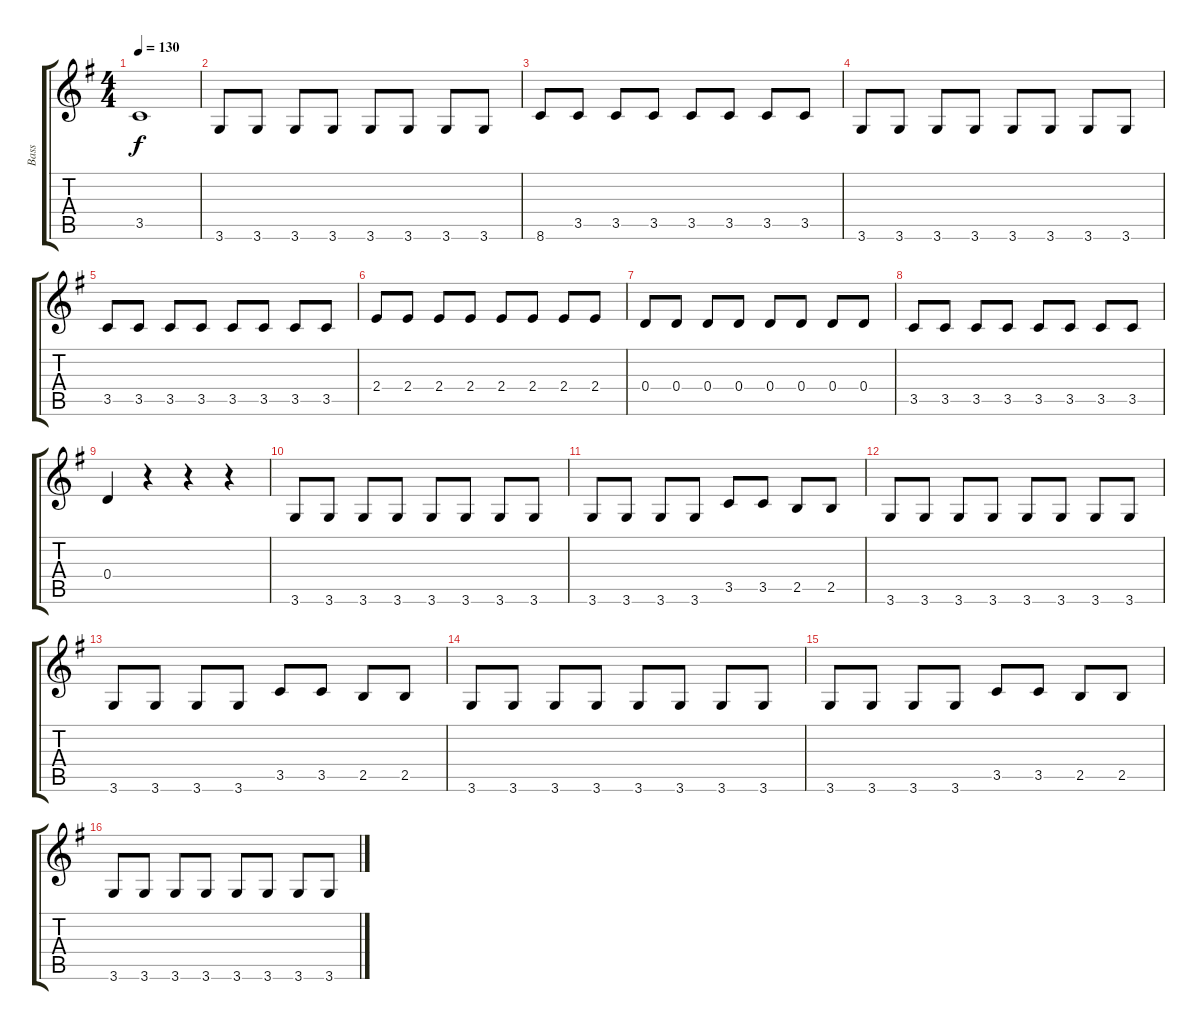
\track ("Bass" "Bass") {instrument electricbassfinger}
\staff {score tabs}
\tuning (E4 B3 G3 D3 A2 E2) {hide}
\ts (4 4)
\tempo 130
\clef g2
\ks g
3.5.1{dy f} |
3.6.8 3.6.8 3.6.8 3.6.8 3.6.8 3.6.8 3.6.8 3.6.8 |
8.6.8 3.5.8 3.5.8 3.5.8 3.5.8 3.5.8 3.5.8 3.5.8 |
3.6.8 3.6.8 3.6.8 3.6.8 3.6.8 3.6.8 3.6.8 3.6.8 |
3.5.8 3.5.8 3.5.8 3.5.8 3.5.8 3.5.8 3.5.8 3.5.8 |
2.4.8 2.4.8 2.4.8 2.4.8 2.4.8 2.4.8 2.4.8 2.4.8 |
0.4.8 0.4.8 0.4.8 0.4.8 0.4.8 0.4.8 0.4.8 0.4.8 |
3.5.8 3.5.8 3.5.8 3.5.8 3.5.8 3.5.8 3.5.8 3.5.8 |
0.4.4 r.4 r.4 r.4 |
3.6.8 3.6.8 3.6.8 3.6.8 3.6.8 3.6.8 3.6.8 3.6.8 |
3.6.8 3.6.8 3.6.8 3.6.8 3.5.8 3.5.8 2.5.8 2.5.8 |
3.6.8 3.6.8 3.6.8 3.6.8 3.6.8 3.6.8 3.6.8 3.6.8 |
3.6.8 3.6.8 3.6.8 3.6.8 3.5.8 3.5.8 2.5.8 2.5.8 |
3.6.8 3.6.8 3.6.8 3.6.8 3.6.8 3.6.8 3.6.8 3.6.8 |
3.6.8 3.6.8 3.6.8 3.6.8 3.5.8 3.5.8 2.5.8 2.5.8 |
3.6.8 3.6.8 3.6.8 3.6.8 3.6.8 3.6.8 3.6.8 3.6.8
